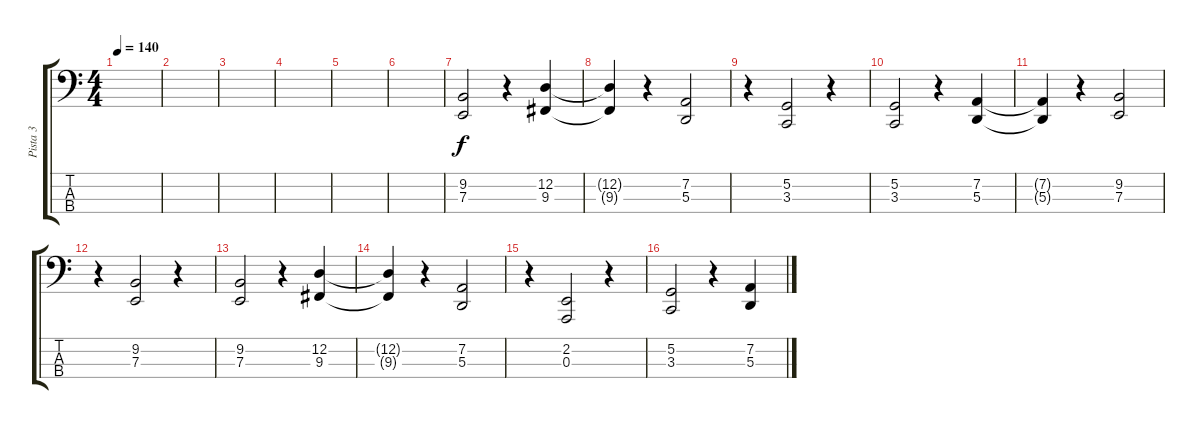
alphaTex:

\track ("Pista 3" "Pista 3") {instrument stringensemble1}
\staff {score tabs}
\tuning (G2 D2 A1 E1) {hide}
\ts (4 4)
\tempo 140
\clef f4
\ks c
|
|
|
|
|
|
(9.2 7.3).2 r.4 (12.2 9.3).4 |
(12.2{t} 9.3{t}).4 r.4 (7.2 5.3).2 |
r.4 (5.2 3.3).2 r.4 |
(5.2 3.3).2 r.4 (7.2 5.3).4 |
(7.2{t} 5.3{t}).4 r.4 (9.2 7.3).2 |
r.4 (9.2 7.3).2 r.4 |
(9.2 7.3).2 r.4 (12.2 9.3).4 |
(12.2{t} 9.3{t}).4 r.4 (7.2 5.3).2 |
r.4 (2.2 0.3).2 r.4 |
(5.2 3.3).2 r.4 (7.2 5.3).4
